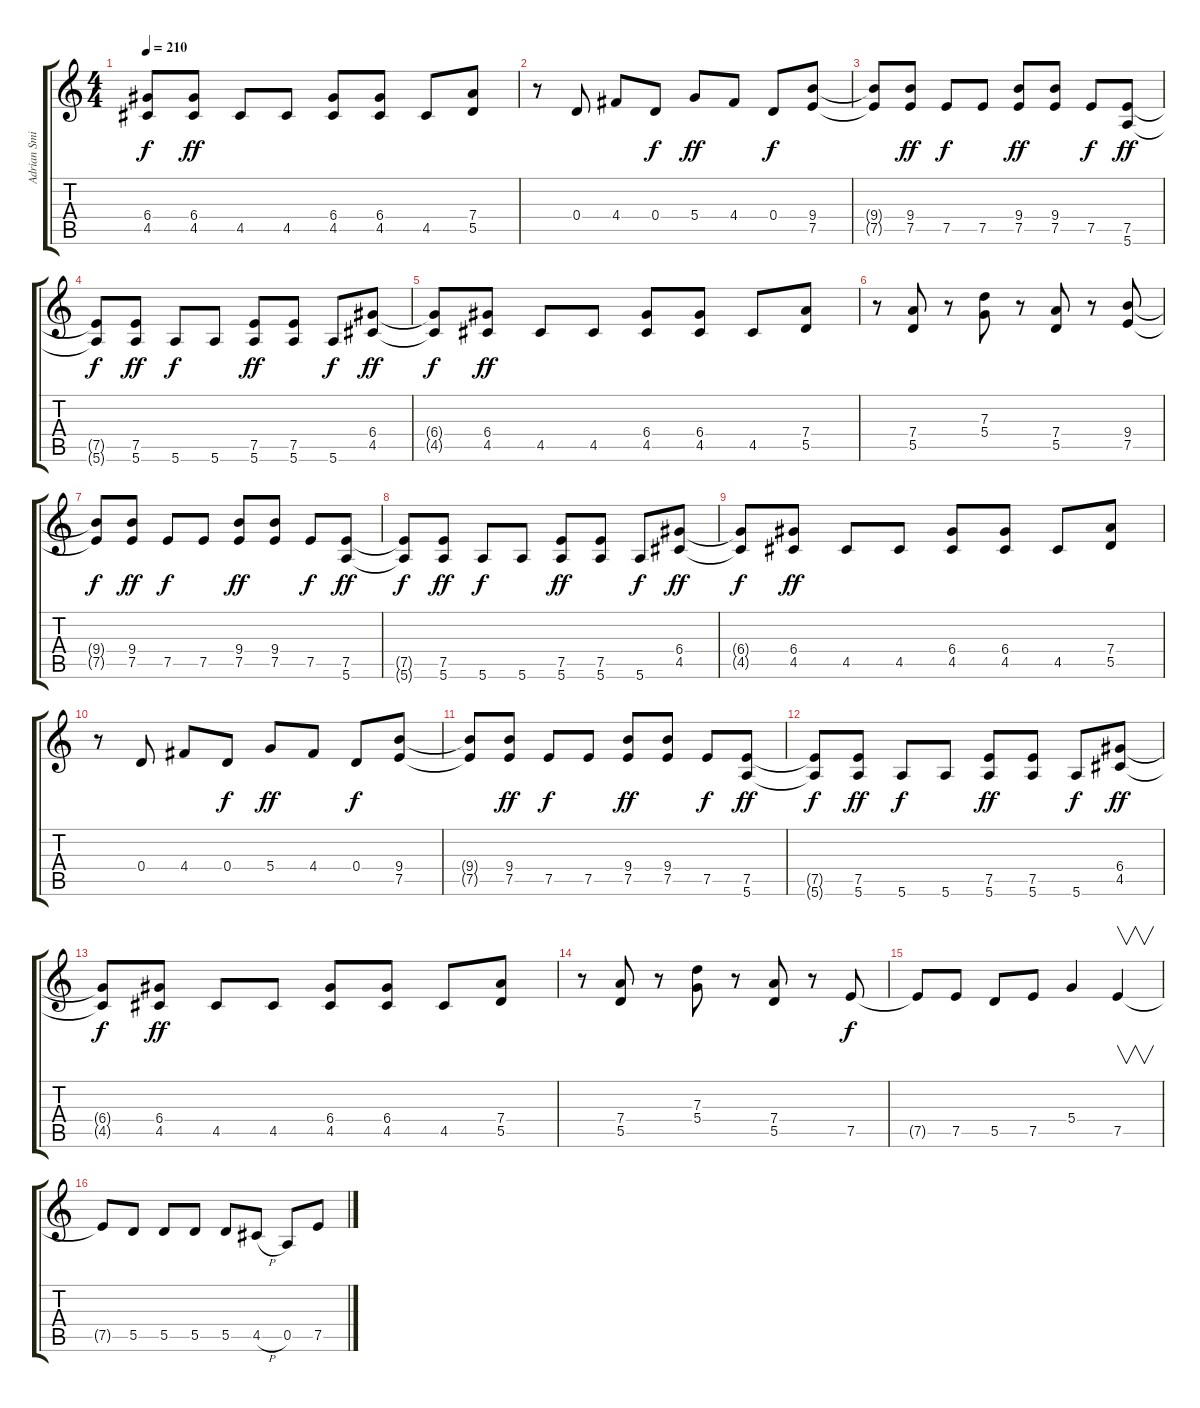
\track ("Adrian Smith" "Adrian Smi") {instrument distortionguitar}
\staff {score tabs}
\tuning (E4 B3 G3 D3 A2 E2) {hide}
\ts (4 4)
\tempo 210
\clef g2
\ks c
(6.4{t} 4.5{t}).8{dy f} (6.4 4.5).8{dy ff} 4.5.8 4.5.8 (6.4 4.5).8 (6.4 4.5).8 4.5.8 (7.4 5.5).8 |
r.8 0.4.8 4.4.8 0.4.8{dy f} 5.4.8{dy ff} 4.4.8 0.4.8{dy f} (9.4 7.5).8 |
(9.4{t} 7.5{t}).8 (9.4 7.5).8{dy ff} 7.5.8{dy f} 7.5.8 (9.4 7.5).8{dy ff} (9.4 7.5).8 7.5.8{dy f} (7.5 5.6).8{dy ff} |
(7.5{t} 5.6{t}).8{dy f} (7.5 5.6).8{dy ff} 5.6.8{dy f} 5.6.8 (7.5 5.6).8{dy ff} (7.5 5.6).8 5.6.8{dy f} (6.4 4.5).8{dy ff} |
(6.4{t} 4.5{t}).8{dy f} (6.4 4.5).8{dy ff} 4.5.8 4.5.8 (6.4 4.5).8 (6.4 4.5).8 4.5.8 (7.4 5.5).8 |
r.8 (7.4 5.5).8 r.8 (7.3 5.4).8 r.8 (7.4 5.5).8 r.8 (9.4 7.5).8 |
(9.4{t} 7.5{t}).8{dy f} (9.4 7.5).8{dy ff} 7.5.8{dy f} 7.5.8 (9.4 7.5).8{dy ff} (9.4 7.5).8 7.5.8{dy f} (7.5 5.6).8{dy ff} |
(7.5{t} 5.6{t}).8{dy f} (7.5 5.6).8{dy ff} 5.6.8{dy f} 5.6.8 (7.5 5.6).8{dy ff} (7.5 5.6).8 5.6.8{dy f} (6.4 4.5).8{dy ff} |
(6.4{t} 4.5{t}).8{dy f} (6.4 4.5).8{dy ff} 4.5.8 4.5.8 (6.4 4.5).8 (6.4 4.5).8 4.5.8 (7.4 5.5).8 |
r.8 0.4.8 4.4.8 0.4.8{dy f} 5.4.8{dy ff} 4.4.8 0.4.8{dy f} (9.4 7.5).8 |
(9.4{t} 7.5{t}).8 (9.4 7.5).8{dy ff} 7.5.8{dy f} 7.5.8 (9.4 7.5).8{dy ff} (9.4 7.5).8 7.5.8{dy f} (7.5 5.6).8{dy ff} |
(7.5{t} 5.6{t}).8{dy f} (7.5 5.6).8{dy ff} 5.6.8{dy f} 5.6.8 (7.5 5.6).8{dy ff} (7.5 5.6).8 5.6.8{dy f} (6.4 4.5).8{dy ff} |
(6.4{t} 4.5{t}).8{dy f} (6.4 4.5).8{dy ff} 4.5.8 4.5.8 (6.4 4.5).8 (6.4 4.5).8 4.5.8 (7.4 5.5).8 |
r.8 (7.4 5.5).8 r.8 (7.3 5.4).8 r.8 (7.4 5.5).8 r.8 7.5.8{dy f} |
7.5{t}.8 7.5.8 5.5.8 7.5.8 5.4.4 7.5.4{v} |
7.5{t}.8 5.5.8 5.5.8 5.5.8 5.5.8 4.5{h}.8 0.5.8 7.5.8
